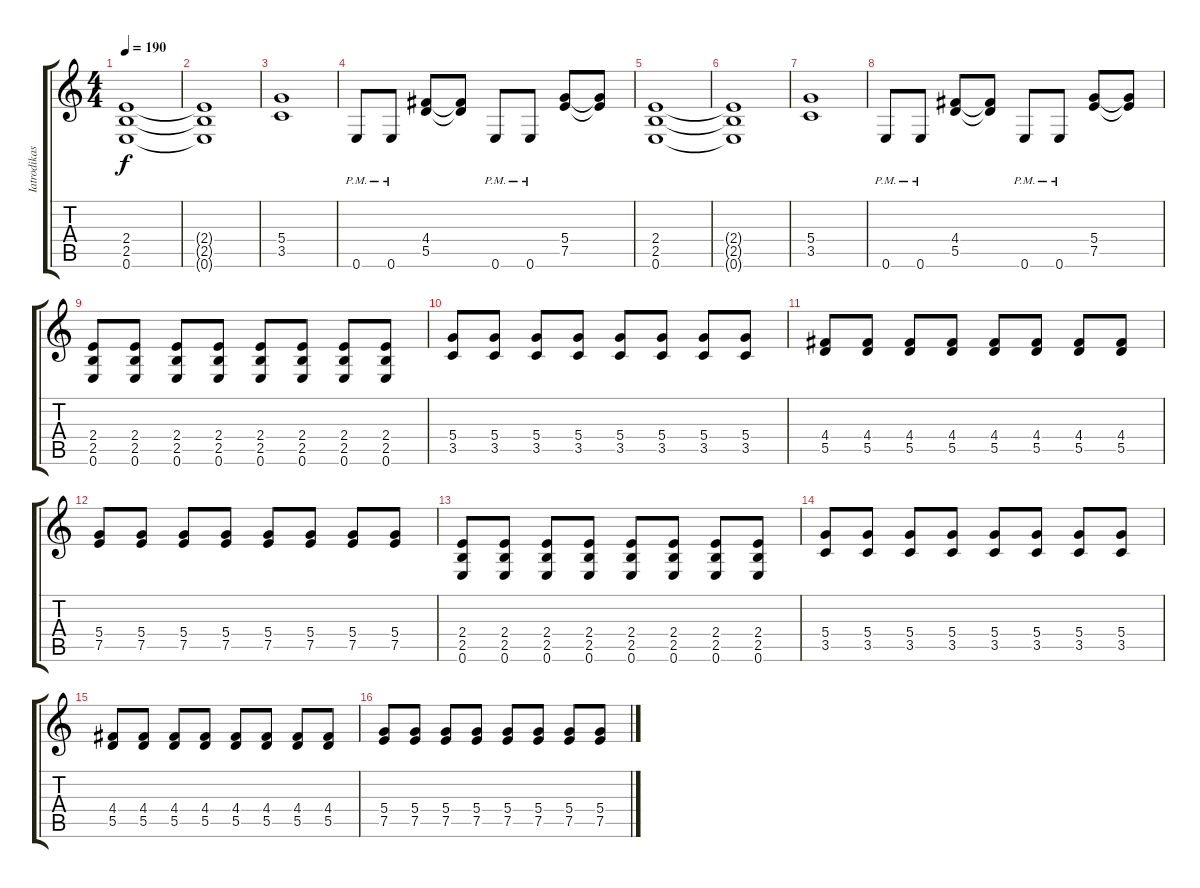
\track ("Iatrodikastis" "Iatrodikas") {instrument distortionguitar}
\staff {score tabs}
\tuning (E4 B3 G3 D3 A2 E2) {hide}
\ts (4 4)
\tempo 190
\clef g2
\ks c
(2.4 2.5 0.6).1{dy f} |
(2.4{t} 2.5{t} 0.6{t}).1 |
(5.4 3.5).1 |
0.6{pm}.8 0.6{pm}.8 (4.4 5.5).8 (4.4{t} 5.5{t}).8 0.6{pm}.8 0.6{pm}.8 (5.4 7.5).8 (5.4{t} 7.5{t}).8 |
(2.4 2.5 0.6).1 |
(2.4{t} 2.5{t} 0.6{t}).1 |
(5.4 3.5).1 |
0.6{pm}.8 0.6{pm}.8 (4.4 5.5).8 (4.4{t} 5.5{t}).8 0.6{pm}.8 0.6{pm}.8 (5.4 7.5).8 (5.4{t} 7.5{t}).8 |
(2.4 2.5 0.6).8 (2.4 2.5 0.6).8 (2.4 2.5 0.6).8 (2.4 2.5 0.6).8 (2.4 2.5 0.6).8 (2.4 2.5 0.6).8 (2.4 2.5 0.6).8 (2.4 2.5 0.6).8 |
(5.4 3.5).8 (5.4 3.5).8 (5.4 3.5).8 (5.4 3.5).8 (5.4 3.5).8 (5.4 3.5).8 (5.4 3.5).8 (5.4 3.5).8 |
(4.4 5.5).8 (4.4 5.5).8 (4.4 5.5).8 (4.4 5.5).8 (4.4 5.5).8 (4.4 5.5).8 (4.4 5.5).8 (4.4 5.5).8 |
(5.4 7.5).8 (5.4 7.5).8 (5.4 7.5).8 (5.4 7.5).8 (5.4 7.5).8 (5.4 7.5).8 (5.4 7.5).8 (5.4 7.5).8 |
(2.4 2.5 0.6).8 (2.4 2.5 0.6).8 (2.4 2.5 0.6).8 (2.4 2.5 0.6).8 (2.4 2.5 0.6).8 (2.4 2.5 0.6).8 (2.4 2.5 0.6).8 (2.4 2.5 0.6).8 |
(5.4 3.5).8 (5.4 3.5).8 (5.4 3.5).8 (5.4 3.5).8 (5.4 3.5).8 (5.4 3.5).8 (5.4 3.5).8 (5.4 3.5).8 |
(4.4 5.5).8 (4.4 5.5).8 (4.4 5.5).8 (4.4 5.5).8 (4.4 5.5).8 (4.4 5.5).8 (4.4 5.5).8 (4.4 5.5).8 |
(5.4 7.5).8 (5.4 7.5).8 (5.4 7.5).8 (5.4 7.5).8 (5.4 7.5).8 (5.4 7.5).8 (5.4 7.5).8 (5.4 7.5).8
